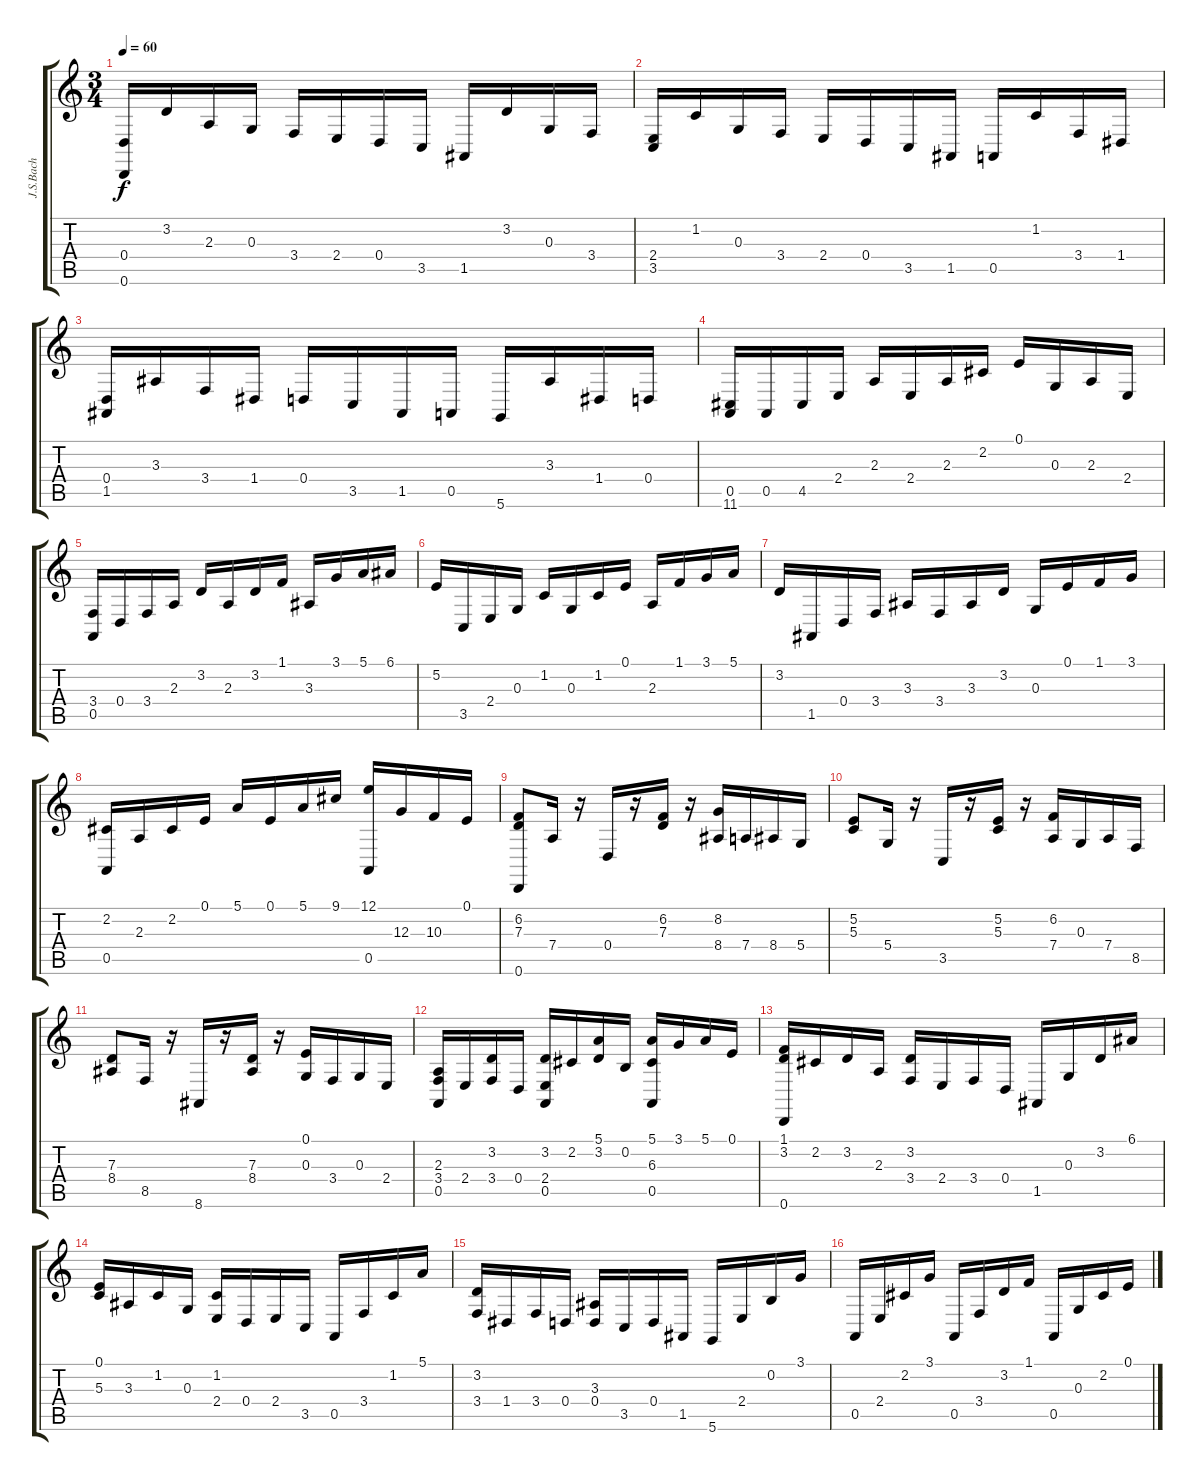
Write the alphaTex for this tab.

\track ("J.S.Bach" "J.S.Bach") {instrument acousticgrandpiano}
\staff {score tabs}
\tuning (E4 B3 G3 D3 A2 D2) {hide}
\ts (3 4)
\tempo 60
\clef g2
\ks c
(0.4 0.6).16{dy f} 3.2.16 2.3.16 0.3.16 3.4.16 2.4.16 0.4.16 3.5.16 1.5.16 3.2.16 0.3.16 3.4.16 |
(2.4 3.5).16 1.2.16 0.3.16 3.4.16 2.4.16 0.4.16 3.5.16 1.5.16 0.5.16 1.2.16 3.4.16 1.4.16 |
(0.4 1.5).16 3.3.16 3.4.16 1.4.16 0.4.16 3.5.16 1.5.16 0.5.16 5.6.16 3.3.16 1.4.16 0.4.16 |
(0.5 11.6).16 0.5.16 4.5.16 2.4.16 2.3.16 2.4.16 2.3.16 2.2.16 0.1.16 0.3.16 2.3.16 2.4.16 |
(3.4 0.5).16 0.4.16 3.4.16 2.3.16 3.2.16 2.3.16 3.2.16 1.1.16 3.3.16 3.1.16 5.1.16 6.1.16 |
5.2.16 3.5.16 2.4.16 0.3.16 1.2.16 0.3.16 1.2.16 0.1.16 2.3.16 1.1.16 3.1.16 5.1.16 |
3.2.16 1.5.16 0.4.16 3.4.16 3.3.16 3.4.16 3.3.16 3.2.16 0.3.16 0.1.16 1.1.16 3.1.16 |
(2.2 0.5).16 2.3.16 2.2.16 0.1.16 5.1.16 0.1.16 5.1.16 9.1.16 (12.1 0.5).16 12.3.16 10.3.16 0.1.16 |
(6.2 7.3 0.6).8 7.4.16 r.16 0.4.16 r.16 (6.2 7.3).16 r.16 (8.2 8.4).16 7.4.16 8.4.16 5.4.16 |
(5.2 5.3).8 5.4.16 r.16 3.5.16 r.16 (5.2 5.3).16 r.16 (6.2 7.4).16 0.3.16 7.4.16 8.5.16 |
(7.3 8.4).8 8.5.16 r.16 8.6.16 r.16 (7.3 8.4).16 r.16 (0.1 0.3).16 3.4.16 0.3.16 2.4.16 |
(2.3 3.4 0.5).16 2.4.16 (3.2 3.4).16 0.4.16 (3.2 2.4 0.5).16 2.2.16 (5.1 3.2).16 0.2.16 (5.1 6.3 0.5).16 3.1.16 5.1.16 0.1.16 |
(1.1 3.2 0.6).16 2.2.16 3.2.16 2.3.16 (3.2 3.4).16 2.4.16 3.4.16 0.4.16 1.5.16 0.3.16 3.2.16 6.1.16 |
(0.1 5.3).16 3.3.16 1.2.16 0.3.16 (1.2 2.4).16 0.4.16 2.4.16 3.5.16 0.5.16 3.4.16 1.2.16 5.1.16 |
(3.2 3.4).16 1.4.16 3.4.16 0.4.16 (3.3 0.4).16 3.5.16 0.4.16 1.5.16 5.6.16 2.4.16 0.2.16 3.1.16 |
0.5.16 2.4.16 2.2.16 3.1.16 0.5.16 3.4.16 3.2.16 1.1.16 0.5.16 0.3.16 2.2.16 0.1.16
